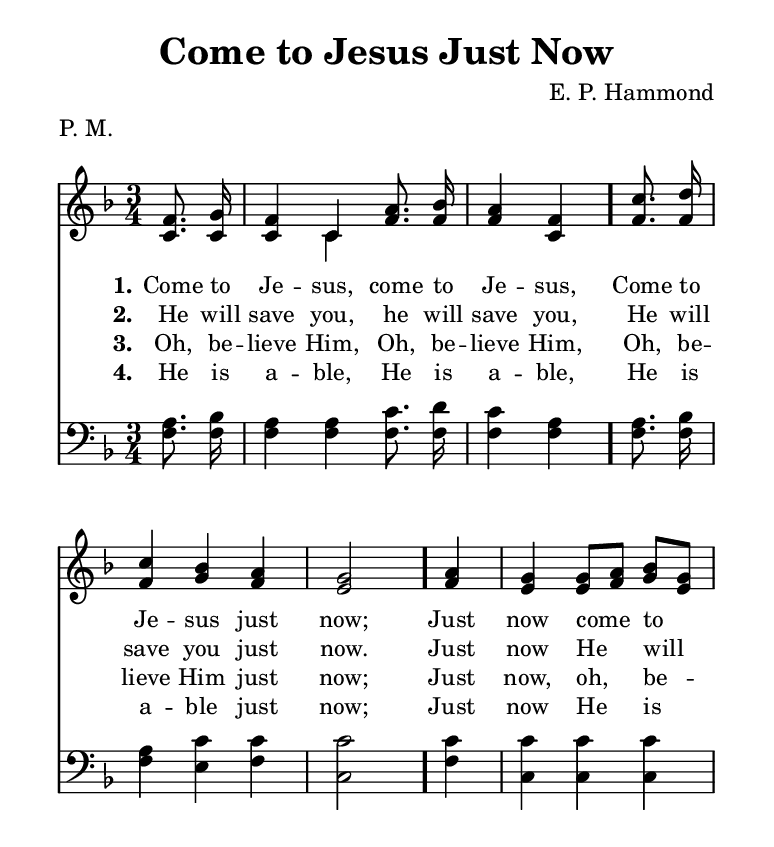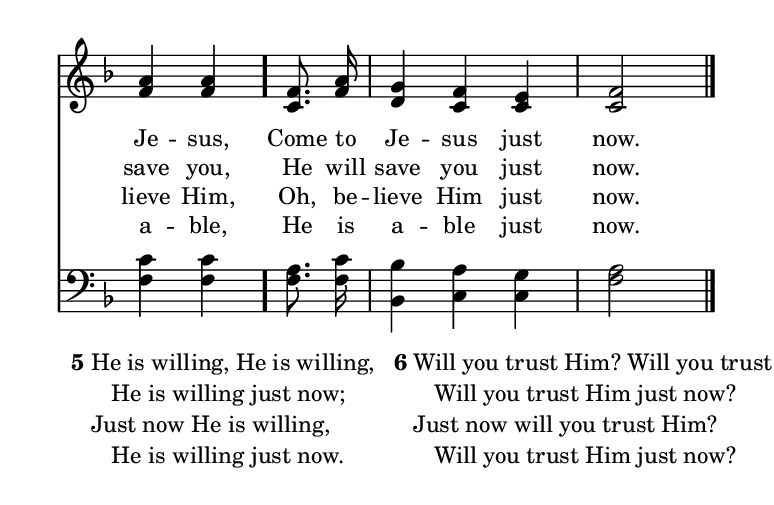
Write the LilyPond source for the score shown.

\include "common/global.ily"
\paper {
  \include "common/paper.ily"
  ragged-bottom = ##t
  page-count = #(cond (is-eogsized 2) (#t #f))
  % shrink space before markup verses to fit next hymn on same page
  score-markup-spacing.padding = #2
  score-markup-spacing.basic-distance = #2
}

\header{
  %children
  hymnnumber = "310"
  title = "Come to Jesus Just Now"
  tunename = ""
  meter = "P. M."
  poet = ""
  composer = "E. P. Hammond"
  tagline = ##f
}

global = {
  \include "common/overrides.ily"
  \override Staff.TimeSignature.style = #'numbered
  \time 3/4
  \override Score.MetronomeMark.transparent = ##t % hide all fermata changes too
  \tempo 4=80
  \key f \major
  \partial 4
  \autoBeamOff
}

notesSoprano = {
\global
\relative c' {

  f8. g16 | f4 c a'8. bes16 | a4 f
  c'8. d16 | c4 bes a | g2
  a4 | g g8[ a] bes[ g] | a4 a
  f8. a16 | g4 f e | f2

  \bar "|."

}
}

notesAlto = {
\global
\relative e' {

  c8. c16 | c4 c f8. f16 | f4 c
  f8. f16 | f4 g f | e2
  f4 | e e8[ f] g[ e] | f4 f
  c8. f16 | d4 c c | c2

}
}

notesTenor = {
\global
\relative a {

  a8. bes16 | a4 a c8. d16 | c4 a
  a8. bes16 | a4 c c | c2
  c4 | c c c | c c
  a8. c16 | bes4 a g | a2

}
}

notesBass = {
\global
\relative f {

  f8. f16 | f4 f f8. f16 | f4 f
  f8. f16 | f4 e f | c2
  f4 | c c c | f f
  f8. f16 | bes,4 c c | f2

}
}

wordsA = \lyricmode {
\set stanza = "1."

Come to Je -- sus, come to Je -- sus, \bar "."
Come to Je -- sus just now; \bar "."
Just now come to Je -- sus, \bar "."
Come to Je -- sus just now. \bar "."

}

wordsB = \lyricmode {
\set stanza = "2."

He will save you, he will save you,
He will save you just now.
Just now He will save you,
He will save you just now.

}

wordsC = \lyricmode {
\set stanza = "3."

Oh, be -- lieve Him, Oh, be -- lieve Him,
Oh, be -- lieve Him just now;
Just now, oh, be -- lieve Him,
Oh, be -- lieve Him just now.

}

wordsD = \lyricmode {
\set stanza = "4."

He is a -- ble, He is a -- ble,
He is a -- ble just now;
Just now He is a -- ble,
He is a -- ble just now.

}

wordsE = \markuplist {

\line { He is willing, He is willing, }
\line { { \hspace #2 } He is willing just now; }
\line { Just now He is willing, }
\line { { \hspace #2 } He is willing just now. }

}

wordsF = \markuplist {

\line { Will you trust Him? Will you trust Him? }
\line { { \hspace #2 } Will you trust Him just now? }
\line { Just now will you trust Him? }
\line { { \hspace #2 } Will you trust Him just now? }

}

\score {
  \context ChoirStaff <<
    \context Staff = upper <<
      \set Staff.autoBeaming = ##f
      \set ChoirStaff.systemStartDelimiter = #'SystemStartBar
      \set ChoirStaff.printPartCombineTexts = ##f
      \partcombine #'(2 . 9) \notesSoprano \notesAlto
      \context NullVoice = sopranos { \voiceOne << \notesSoprano >> }
      \context NullVoice = altos { \voiceTwo << \notesAlto >> }
      \context Lyrics = one   \lyricsto sopranos \wordsA
      \context Lyrics = two   \lyricsto sopranos \wordsB
      \context Lyrics = three \lyricsto sopranos \wordsC
      \context Lyrics = four  \lyricsto sopranos \wordsD
    >>
    \context Staff = men <<
      \set Staff.autoBeaming = ##f
      \clef bass
      \set ChoirStaff.printPartCombineTexts = ##f
      \partcombine #'(2 . 9) \notesTenor \notesBass
      \context NullVoice = tenors { \voiceOne << \notesTenor >> }
      \context NullVoice = basses { \voiceTwo << \notesBass >> }
    >>
  >>
  \layout {
    \include "common/layout.ily"
  }
  \midi{
    \include "common/midi.ily"
  }
}

\noPageBreak

\markup { \fill-line {
  \hspace #0.1
  \line{ \bold 5 \column { \wordsE } }
  \hspace #0.1
  \line{ \bold 6 \column { \wordsF } }
  \hspace #0.1
} }

\version "2.19.49"  % necessary for upgrading to future LilyPond versions.

% vi:set et ts=2 sw=2 ai nocindent syntax=lilypond:
